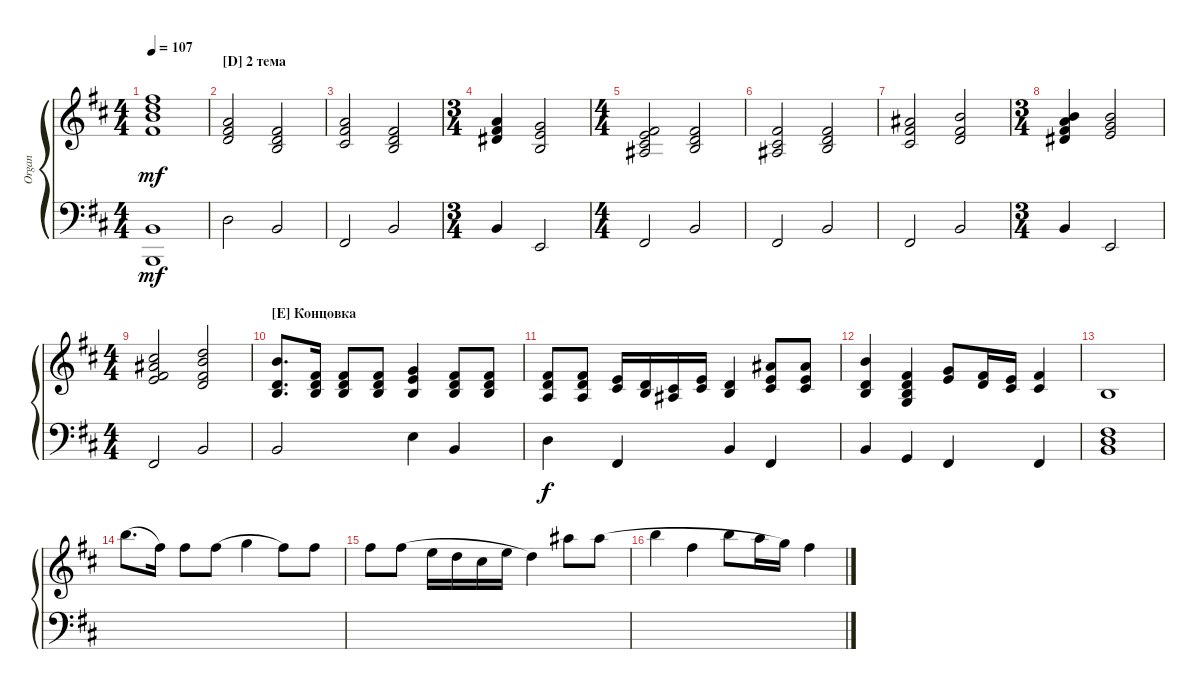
\bracketExtendMode groupsimilarinstruments
\track ("Organ" "Organ") {multiBarRest instrument drawbarorgan}
\staff {score}
\tuning (E4 B3 G3 D3 A2 E2)
\ts (4 4)
\tempo 107
\clef g2
\ks bminor
(7.1{acc forcenatural} 7.2{acc #} 33.5{acc #} 34.6{acc forcenatural}).1{dy mf beam Up} |
\section ("D" "2 тема")
(5.1{acc forcenatural} 7.2{acc #} 7.3{acc forcenatural}).2{beam Up} (7.2{acc #} 7.3{acc forcenatural} 9.4{acc forcenatural}).2{beam Up} |
(10.2{acc forcenatural} 11.3{acc #} 11.4{acc #}).2{beam Up} (11.3{acc #} 12.4{acc forcenatural} 0.2{acc forcenatural}).2{beam Up} |
\ts (3 4)
(10.2{acc forcenatural} 11.3{acc #} 13.4{acc #}).4{beam Up} (0.1{acc forcenatural} 12.3{acc forcenatural} 0.2{acc forcenatural}).2{beam Up} |
\ts (4 4)
(7.2{acc #} 8.4{acc #} 6.3{acc #} 0.1{acc forcenatural}).2{beam Up} (7.2{acc #} 7.3{acc forcenatural} 9.4{acc forcenatural}).2{beam Up} |
(11.3{acc #} 13.5{acc #} 11.4{acc #}).2{beam Up} (11.3{acc #} 12.4{acc forcenatural} 0.2{acc forcenatural}).2{beam Up} |
(11.2{acc #} 11.3{acc #} 11.4{acc #}).2{beam Up} (7.2{acc #} 7.3{acc forcenatural} 7.1{acc forcenatural}).2{beam Up} |
\ts (3 4)
(14.3{acc forcenatural} 2.1{acc #} 4.2{acc #} 21.4{acc forcenatural}).4{beam Up} (0.1{acc forcenatural} 12.3{acc forcenatural} 12.2{acc forcenatural}).2{beam Up} |
\ts (4 4)
(16.4{acc #} 0.1{acc forcenatural} 14.2{acc #} 15.3{acc #}).2{beam Up} (16.4{acc #} 17.5{acc forcenatural} 16.3{acc forcenatural} 10.1{acc forcenatural}).2{beam Up} |
\section ("E" "Концовка")
(7.1{acc forcenatural} 7.3{acc forcenatural} 0.2{acc forcenatural}).8{d beam Up} (11.3{acc #} 0.2{acc forcenatural} 12.4{acc forcenatural}).16{beam Up} (11.3{acc #} 12.4{acc forcenatural} 0.2{acc forcenatural}).8{beam Up} (11.3{acc #} 12.4{acc forcenatural} 0.2{acc forcenatural}).8{beam Up} (12.3{acc forcenatural} 0.1{acc forcenatural} 0.2{acc forcenatural}).4{beam Up} (11.3{acc #} 0.2{acc forcenatural} 12.4{acc forcenatural}).8{beam Up} (11.3{acc #} 0.2{acc forcenatural} 12.4{acc forcenatural}).8{beam Up} |
(7.2{acc #} 7.3{acc forcenatural} 7.4{acc forcenatural}).8{beam Up} (7.2{acc #} 7.3{acc forcenatural} 7.4{acc forcenatural}).8{beam Up} (0.1{acc forcenatural} 2.2{acc #}).16{beam Up} (3.2{acc forcenatural} 4.3{acc forcenatural}).16{beam Up} (2.2{acc #} 3.3{acc #}).16{beam Up} (0.1{acc forcenatural} 2.2{acc #}).16{beam Up} (7.3{acc forcenatural} 0.2{acc forcenatural}).4{beam Up} (11.2{acc #} 0.1{acc forcenatural} 11.4{acc #}).8{beam Up} (11.2{acc #} 0.1{acc forcenatural} 11.4{acc #}).8{beam Up} |
(7.1{acc forcenatural} 7.3{acc forcenatural} 0.2{acc forcenatural}).4{beam Up} (16.4{acc #} 0.2{acc forcenatural} 17.5{acc forcenatural} 0.3{acc forcenatural}).4{beam Up} (8.2{acc forcenatural} 0.1{acc forcenatural}).8{beam Up} (7.2{acc #} 7.3{acc forcenatural}).16{beam Up} (0.1{acc forcenatural} 2.2{acc #}).16{beam Up} (2.1{acc #} 2.2{acc #}).4{beam Up} |
0.2{acc forcenatural}.1{beam Up} |
19.1{acc forcenatural}.8{d legatoorigin beam Down} 14.1{acc #}.16{beam Down} 14.1{acc #}.8{beam Down} 14.1{acc #}.8{legatoorigin beam Down} 15.1{acc forcenatural}.4{legatoorigin beam Down} 14.1{acc #}.8{beam Down} 14.1{acc #}.8{beam Down} |
14.1{acc #}.8{beam Down} 14.1{acc #}.8{legatoorigin beam Down} 12.1{acc forcenatural}.16{legatoorigin beam Down} 10.1{acc forcenatural}.16{legatoorigin beam Down} 9.1{acc #}.16{legatoorigin beam Down} 12.1{acc forcenatural}.16{legatoorigin beam Down} 10.1{acc forcenatural}.4{beam Down} 18.1{acc #}.8{beam Down} 18.1{acc #}.8{legatoorigin beam Down} |
19.1{acc forcenatural}.4{legatoorigin beam Down} 14.1{acc #}.4{legatoorigin beam Down} 19.1{acc forcenatural}.8{legatoorigin beam Down} 17.1{acc forcenatural}.16{legatoorigin beam Down} 15.1{acc forcenatural}.16{beam Down} 14.1{acc #}.4{beam Down}
\staff {score}
\tuning (E4 B3 G3 D3 A2 E2)
\clef f4
\ottava regular
\simile none
\ks bminor
(-5.6{acc forcenatural} 2.5{acc forcenatural}).1{dy mf beam Up} |
0.4{acc forcenatural}.2{beam Down} 2.5{acc forcenatural}.2{beam Up} |
2.6{acc #}.2{beam Up} 2.5{acc forcenatural}.2{beam Up} |
2.5{acc forcenatural}.4{beam Up} 0.6{acc forcenatural}.2{beam Up} |
2.6{acc #}.2{beam Up} 2.5{acc forcenatural}.2{beam Up} |
2.6{acc #}.2{beam Up} 2.5{acc forcenatural}.2{beam Up} |
2.6{acc #}.2{beam Up} 2.5{acc forcenatural}.2{beam Up} |
2.5{acc forcenatural}.4{beam Up} 0.6{acc forcenatural}.2{beam Up} |
2.6{acc #}.2{beam Up} 2.5{acc forcenatural}.2{beam Up} |
2.5{acc forcenatural}.2{beam Up} 2.4{acc forcenatural}.4{beam Down} 2.5{acc forcenatural}.4{beam Up} |
0.4{acc forcenatural}.4{dy f beam Down} 2.6{acc #}.4{beam Up} 2.5{acc forcenatural}.4{beam Up} 2.6{acc #}.4{beam Up} |
2.5{acc forcenatural}.4{beam Up} 3.6{acc forcenatural}.4{beam Up} 2.6{acc #}.4{beam Up} 2.6{acc #}.4{beam Up} |
(7.6{acc forcenatural} 0.4{acc forcenatural} 9.5{acc #}).1{beam Down} |
|
|
